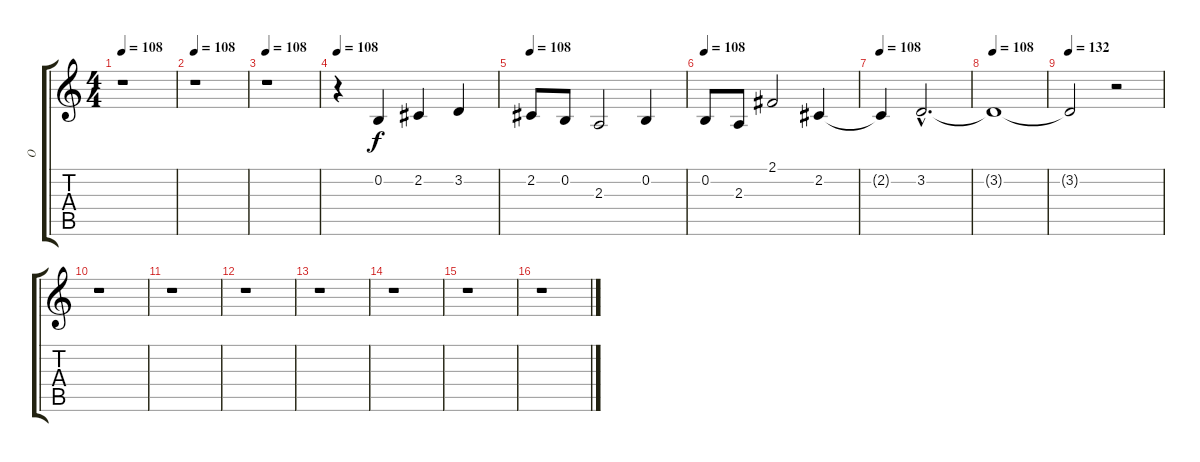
\track ("O" "O") {instrument violin}
\staff {score tabs}
\tuning (E4 B3 G3 D3 A2 E2) {hide}
\ts (4 4)
\tempo 108
\clef g2
\ks c
r.1{dy f} |
\tempo 108
r.1 |
\tempo 108
r.1 |
\tempo 108
r.4 0.2.4 2.2.4 3.2.4 |
\tempo 108
2.2.8 0.2.8 2.3.2 0.2.4 |
\tempo 108
0.2.8 2.3.8 2.1.2 2.2.4 |
\tempo 108
2.2{t}.4 3.2{hac}.2{d} |
\tempo 108
3.2{t}.1 |
\tempo 132
3.2{t}.2 r.2 |
r.1 |
r.1 |
r.1 |
r.1 |
r.1 |
r.1 |
r.1
